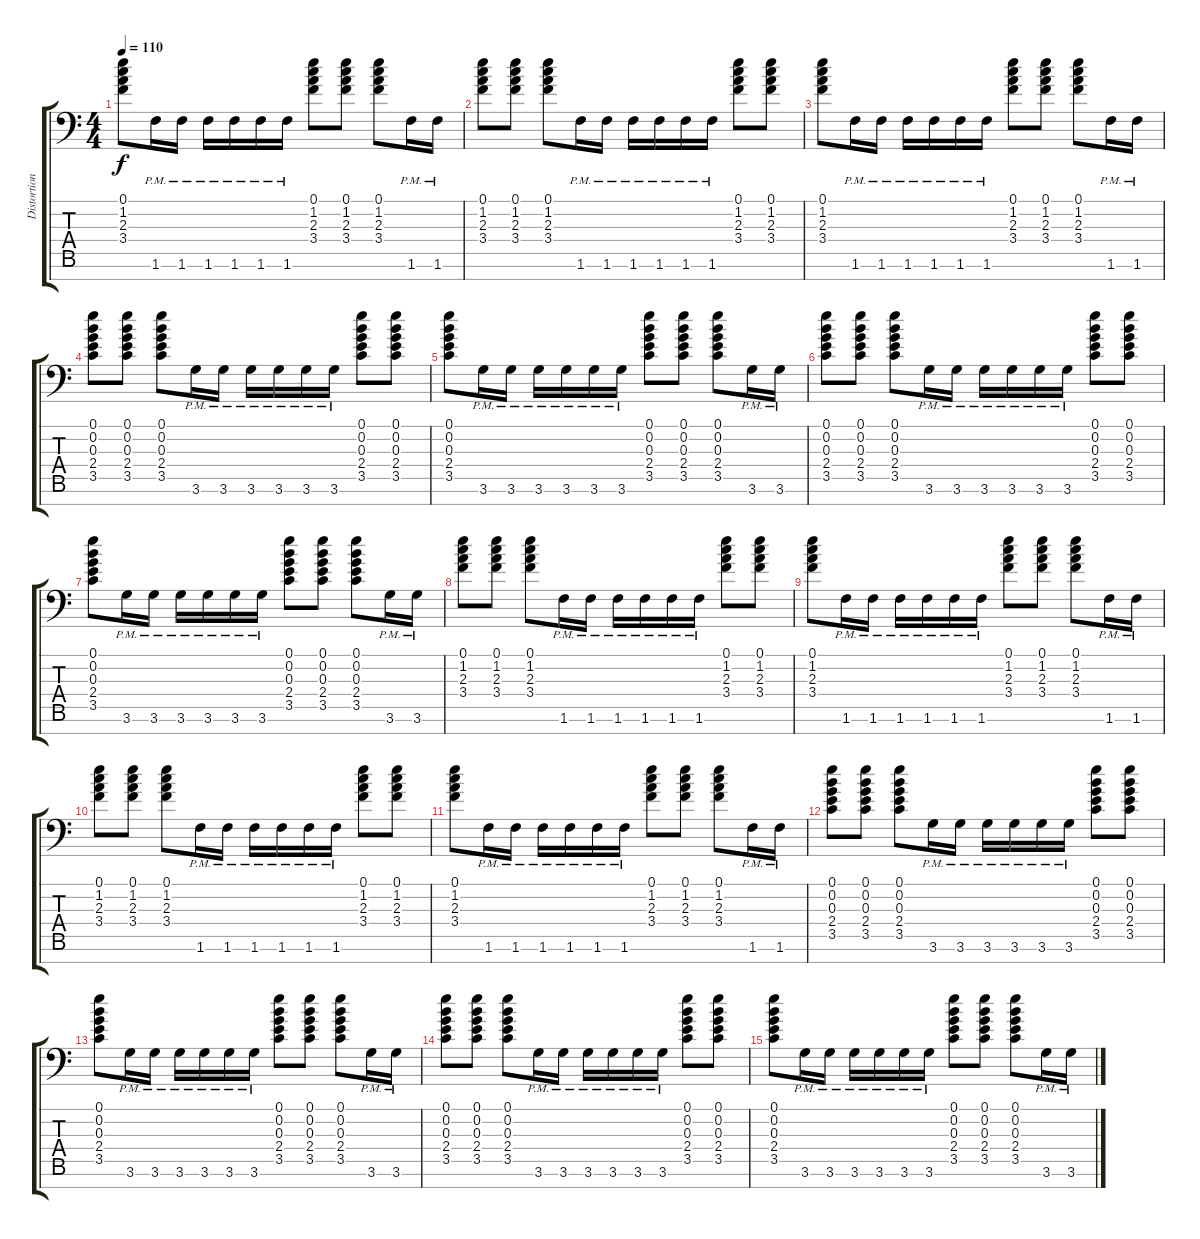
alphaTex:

\track ("Distortion Guitar 2" "Distortion") {instrument distortionguitar}
\staff {score tabs}
\tuning (E4 B3 G3 D3 A2 E2 A1) {hide}
\ts (4 4)
\tempo 110
\clef f4
\ks c
(0.1 1.2 2.3 3.4).8{dy f} 1.6{pm}.16 1.6{pm}.16 1.6{pm}.16 1.6{pm}.16 1.6{pm}.16 1.6{pm}.16 (0.1 1.2 2.3 3.4).8 (0.1 1.2 2.3 3.4).8 (0.1 1.2 2.3 3.4).8 1.6{pm}.16 1.6{pm}.16 |
(0.1 1.2 2.3 3.4).8 (0.1 1.2 2.3 3.4).8 (0.1 1.2 2.3 3.4).8 1.6{pm}.16 1.6{pm}.16 1.6{pm}.16 1.6{pm}.16 1.6{pm}.16 1.6{pm}.16 (0.1 1.2 2.3 3.4).8 (0.1 1.2 2.3 3.4).8 |
(0.1 1.2 2.3 3.4).8 1.6{pm}.16 1.6{pm}.16 1.6{pm}.16 1.6{pm}.16 1.6{pm}.16 1.6{pm}.16 (0.1 1.2 2.3 3.4).8 (0.1 1.2 2.3 3.4).8 (0.1 1.2 2.3 3.4).8 1.6{pm}.16 1.6{pm}.16 |
(0.1 0.2 0.3 2.4 3.5).8 (0.1 0.2 0.3 2.4 3.5).8 (0.1 0.2 0.3 2.4 3.5).8 3.6{pm}.16 3.6{pm}.16 3.6{pm}.16 3.6{pm}.16 3.6{pm}.16 3.6{pm}.16 (0.1 0.2 0.3 2.4 3.5).8 (0.1 0.2 0.3 2.4 3.5).8 |
(0.1 0.2 0.3 2.4 3.5).8 3.6{pm}.16 3.6{pm}.16 3.6{pm}.16 3.6{pm}.16 3.6{pm}.16 3.6{pm}.16 (0.1 0.2 0.3 2.4 3.5).8 (0.1 0.2 0.3 2.4 3.5).8 (0.1 0.2 0.3 2.4 3.5).8 3.6{pm}.16 3.6{pm}.16 |
(0.1 0.2 0.3 2.4 3.5).8 (0.1 0.2 0.3 2.4 3.5).8 (0.1 0.2 0.3 2.4 3.5).8 3.6{pm}.16 3.6{pm}.16 3.6{pm}.16 3.6{pm}.16 3.6{pm}.16 3.6{pm}.16 (0.1 0.2 0.3 2.4 3.5).8 (0.1 0.2 0.3 2.4 3.5).8 |
(0.1 0.2 0.3 2.4 3.5).8 3.6{pm}.16 3.6{pm}.16 3.6{pm}.16 3.6{pm}.16 3.6{pm}.16 3.6{pm}.16 (0.1 0.2 0.3 2.4 3.5).8 (0.1 0.2 0.3 2.4 3.5).8 (0.1 0.2 0.3 2.4 3.5).8 3.6{pm}.16 3.6{pm}.16 |
(0.1 1.2 2.3 3.4).8 (0.1 1.2 2.3 3.4).8 (0.1 1.2 2.3 3.4).8 1.6{pm}.16 1.6{pm}.16 1.6{pm}.16 1.6{pm}.16 1.6{pm}.16 1.6{pm}.16 (0.1 1.2 2.3 3.4).8 (0.1 1.2 2.3 3.4).8 |
(0.1 1.2 2.3 3.4).8 1.6{pm}.16 1.6{pm}.16 1.6{pm}.16 1.6{pm}.16 1.6{pm}.16 1.6{pm}.16 (0.1 1.2 2.3 3.4).8 (0.1 1.2 2.3 3.4).8 (0.1 1.2 2.3 3.4).8 1.6{pm}.16 1.6{pm}.16 |
(0.1 1.2 2.3 3.4).8 (0.1 1.2 2.3 3.4).8 (0.1 1.2 2.3 3.4).8 1.6{pm}.16 1.6{pm}.16 1.6{pm}.16 1.6{pm}.16 1.6{pm}.16 1.6{pm}.16 (0.1 1.2 2.3 3.4).8 (0.1 1.2 2.3 3.4).8 |
(0.1 1.2 2.3 3.4).8 1.6{pm}.16 1.6{pm}.16 1.6{pm}.16 1.6{pm}.16 1.6{pm}.16 1.6{pm}.16 (0.1 1.2 2.3 3.4).8 (0.1 1.2 2.3 3.4).8 (0.1 1.2 2.3 3.4).8 1.6{pm}.16 1.6{pm}.16 |
(0.1 0.2 0.3 2.4 3.5).8 (0.1 0.2 0.3 2.4 3.5).8 (0.1 0.2 0.3 2.4 3.5).8 3.6{pm}.16 3.6{pm}.16 3.6{pm}.16 3.6{pm}.16 3.6{pm}.16 3.6{pm}.16 (0.1 0.2 0.3 2.4 3.5).8 (0.1 0.2 0.3 2.4 3.5).8 |
(0.1 0.2 0.3 2.4 3.5).8 3.6{pm}.16 3.6{pm}.16 3.6{pm}.16 3.6{pm}.16 3.6{pm}.16 3.6{pm}.16 (0.1 0.2 0.3 2.4 3.5).8 (0.1 0.2 0.3 2.4 3.5).8 (0.1 0.2 0.3 2.4 3.5).8 3.6{pm}.16 3.6{pm}.16 |
(0.1 0.2 0.3 2.4 3.5).8 (0.1 0.2 0.3 2.4 3.5).8 (0.1 0.2 0.3 2.4 3.5).8 3.6{pm}.16 3.6{pm}.16 3.6{pm}.16 3.6{pm}.16 3.6{pm}.16 3.6{pm}.16 (0.1 0.2 0.3 2.4 3.5).8 (0.1 0.2 0.3 2.4 3.5).8 |
(0.1 0.2 0.3 2.4 3.5).8 3.6{pm}.16 3.6{pm}.16 3.6{pm}.16 3.6{pm}.16 3.6{pm}.16 3.6{pm}.16 (0.1 0.2 0.3 2.4 3.5).8 (0.1 0.2 0.3 2.4 3.5).8 (0.1 0.2 0.3 2.4 3.5).8 3.6{pm}.16 3.6{pm}.16
